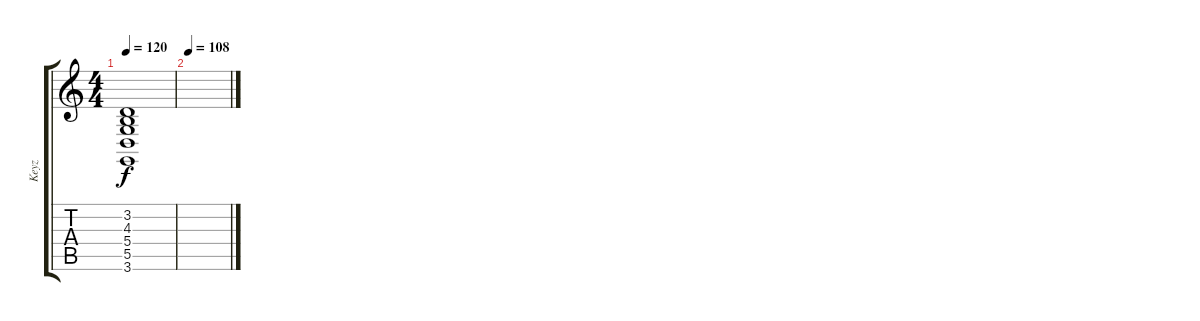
\track ("Keyz" "Keyz") {instrument fx4atmosphere}
\staff {score tabs}
\tuning (E4 B3 G3 D3 A2 E2) {hide}
\ts (4 4)
\tempo 120
\clef g2
\ks c
(3.2 4.3 5.4 5.5 3.6).1{dy f} |
\tempo 108
